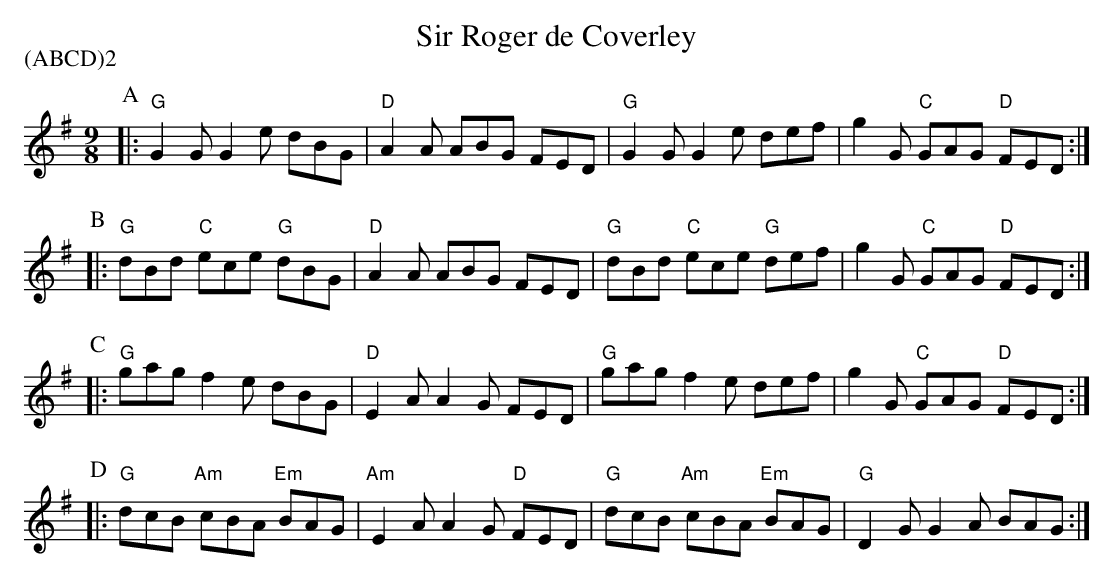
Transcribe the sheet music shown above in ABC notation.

X:1
P:(ABCD)2
T:Sir Roger de Coverley
M:9/8
K:G
P:A
|:  "G" G2G G2e dBG           | "D" A2A ABG FED      | "G" G2G G2e def           | g2G "C" GAG "D"  FED      :|
P:B
|:  "G" dBd "C" ece "G" dBG   | "D" A2A ABG FED      | "G" dBd "C" ece "G" def   | g2G "C" GAG "D" FED       :|
P:C
|:  "G" gag f2e dBG           | "D" E2A A2G FED      | "G" gag f2e def           | g2G "C"GAG "D"FED         :|
P:D
|:  "G" dcB "Am" cBA "Em" BAG | "Am" E2A A2G "D" FED | "G" dcB "Am" cBA "Em" BAG | "G" D2 G G2 A  BAG        :|
